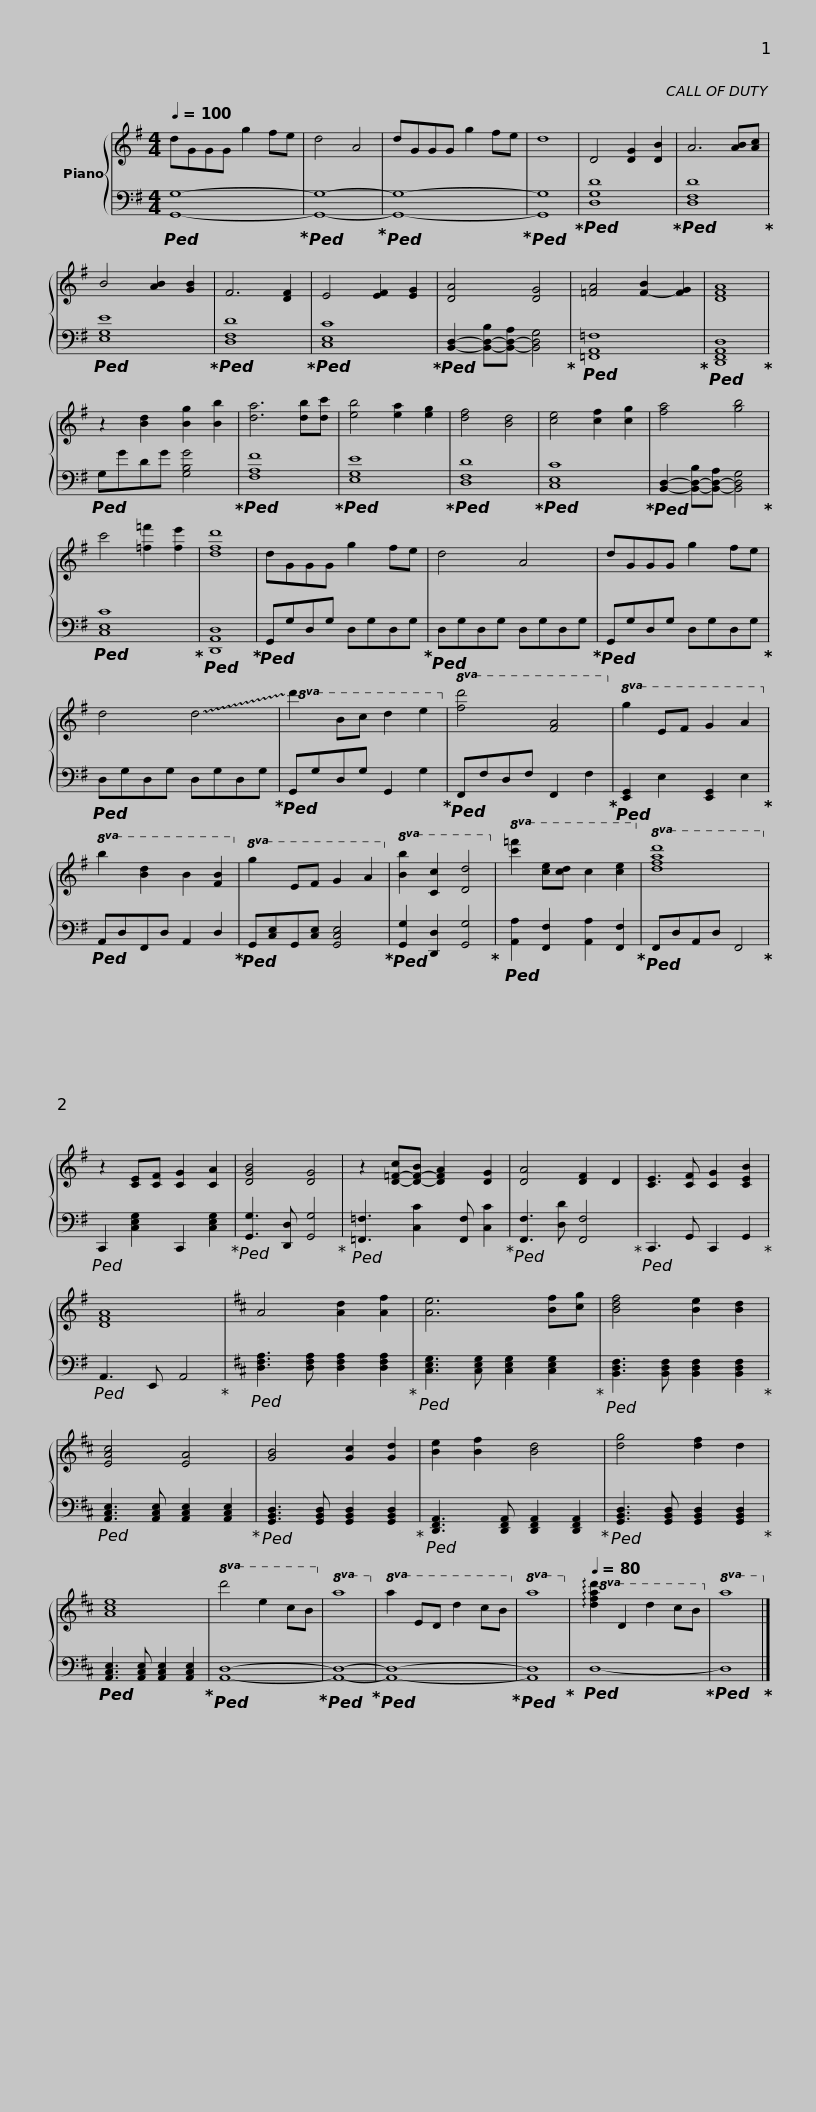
X:1
%%score { 1 | 2 }
L:1/8
Q:1/4=100
M:4/4
I:linebreak $
K:G
V:1 treble
V:2 bass
V:1
 dGGG g2 fe | d4 A4 | dGGG g2 fe | d8 | D4 [DG]2 [DB]2 | %5
 A6 [AB][Ac] | B4 [AB]2 [GB]2 | F6 [DF]2 | E4 [EF]2 [EG]2 |$ [DA]4 [DG]4 | %10
 [=FA]4 [F-B]2 [FG]2 | [DFA]8 | z2 [Bd]2 [Bg]2 [Bb]2 | [da]6 [db][dc'] | [eb]4 [ea]2 [eg]2 | %15
 [df]4 [Bd]4 | [ce]4 [cf]2 [cg]2 | [fa]4 [gb]4 |$ c'4 [=f=f']2 [fe']2 | [dfd']8 | %20
 dGGG g2 fe | d4 A4 | dGGG g2 fe | d4 !~(!d4 |!8va(! !~)!d'2 bc' d'2 e'2!8va)! |$ %25
!8va(! [fd']4 [fa]4!8va)! |!8va(! g2 ef g2 a2!8va)! |!8va(! b2 [bd']2 b2 [fb]2!8va)! |!8va(! g2 ef g2 a2!8va)! |!8va(! [Bb]2 [cc']2 [dd']4!8va)! | %30
!8va(! [c'=f']2 [c'e'][c'd'] c'2 [c'e']2!8va)! |!8va(! [dfad']8!8va)! |$ z2 [CE][CF] [CG]2 [CA]2 | [DGB]4 [DG]4 | z2 [D-=F-c][D-F-B] [DFA]2 [DG]2 | %35
 [DA]4 [DF]2 D2 | [CE]3 [CF] [CG]2 [CEB]2 | [DFA]8 |[K:D] A4 [Ad]2 [Af]2 |$ [Ae]6 [Bf][cg] | %40
 [Bdf]4 [Be]2 [Bd]2 | [EAc]4 [EA]4 | [GB]4 [Gc]2 [Gd]2 | [Be]2 [Bf]2 [Bd]4 | [dg]4 [df]2 d2 | %45
 [Ace]8 |!8va(! d'4 e'2 c'b!8va)! |$!8va(! a8!8va)! |!8va(! a2 ed d'2 c'b!8va)! |!8va(! a8!8va)! | %50
[Q:1/4=80]!8va(! !arpeggio![dfad']2 d2 d'2 c'b!8va)! |!8va(! a8!8va)! |] %52
V:2
!ped! [G,,G,]8-!ped-up! |!ped! [G,,G,]8-!ped-up! |!ped! [G,,G,]8-!ped-up! |!ped! [G,,G,]8!ped-up! |!ped! [D,G,D]8!ped-up! | %5
!ped! [D,F,D]8!ped-up! |!ped! [E,G,E]8!ped-up! |!ped! [D,F,D]8!ped-up! |!ped! [C,E,C]8!ped-up! |$!ped! [B,,D,]2- [B,,-D,-B,][B,,-D,-A,] [B,,D,G,]4!ped-up! | %10
!ped! [=F,,A,,=F,]8!ped-up! |!ped! [D,,F,,A,,D,]8!ped-up! |!ped! G,GDG [G,B,G]4!ped-up! |!ped! [F,A,F]8!ped-up! |!ped! [E,G,E]8!ped-up! | %15
!ped! [D,F,D]8!ped-up! |!ped! [C,E,C]8!ped-up! |!ped! [B,,D,]2- [B,,-D,-B,][B,,-D,-A,] [B,,D,G,]4!ped-up! |$!ped! [C,E,C]8!ped-up! |!ped! [D,,A,,D,]8!ped-up! | %20
!ped! G,,G,D,G, D,G,D,G,!ped-up! |!ped! D,G,D,G, D,G,D,G,!ped-up! |!ped! G,,G,D,G, D,G,D,G,!ped-up! |!ped! D,G,D,G, D,G,D,G,!ped-up! |!ped! G,,G,D,G, G,,2 G,2!ped-up! |$ %25
!ped! F,,F,D,F, F,,2 F,2!ped-up! |!ped! [E,,G,,]2 E,2 [E,,G,,]2 E,2!ped-up! |!ped! A,,D,F,,D, A,,2 D,2!ped-up! |!ped! G,,[C,E,]G,,[C,E,] [G,,C,E,]4!ped-up! |!ped! [G,,G,]2 [D,,D,]2 [G,,G,]4!ped-up! | %30
!ped! [A,,A,]2 [F,,F,]2 [A,,A,]2 [F,,F,]2!ped-up! |!ped! F,,D,A,,D, F,,4!ped-up! |$!ped! C,,2 [C,E,G,]2 C,,2 [C,E,G,]2!ped-up! |!ped! [G,,G,]3 [D,,D,] [G,,G,]4!ped-up! |!ped! [=F,,=F,]3 [C,C]2 [F,,F,] [C,C]2!ped-up! | %35
!ped! [F,,F,]3 [D,D] [F,,F,]4!ped-up! |!ped! C,,3 G,, C,,2 G,,2!ped-up! |!ped! A,,3 E,, A,,4!ped-up! |[K:D]!ped! [D,F,A,]3 [D,F,A,] [D,F,A,]2 [D,F,A,]2!ped-up! |$!ped! [C,E,G,]3 [C,E,G,] [C,E,G,]2 [C,E,G,]2!ped-up! | %40
!ped! [B,,D,F,]3 [B,,D,F,] [B,,D,F,]2 [B,,D,F,]2!ped-up! |!ped! [A,,C,E,]3 [A,,C,E,] [A,,C,E,]2 [A,,C,E,]2!ped-up! |!ped! [G,,B,,D,]3 [G,,B,,D,] [G,,B,,D,]2 [G,,B,,D,]2!ped-up! |!ped! [D,,F,,A,,]3 [D,,F,,A,,] [D,,F,,A,,]2 [D,,F,,A,,]2!ped-up! |!ped! [G,,B,,D,]3 [G,,B,,D,] [G,,B,,D,]2 [G,,B,,D,]2!ped-up! | %45
!ped! [A,,C,E,]3 [A,,C,E,] [A,,C,E,]2 [A,,C,E,]2!ped-up! |!ped! [A,,D,]8-!ped-up! |$!ped! [A,,D,]8-!ped-up! |!ped! [A,,D,]8-!ped-up! |!ped! [A,,D,]8!ped-up! | %50
!ped! D,8-!ped-up! |!ped! D,8!ped-up! |] %52
